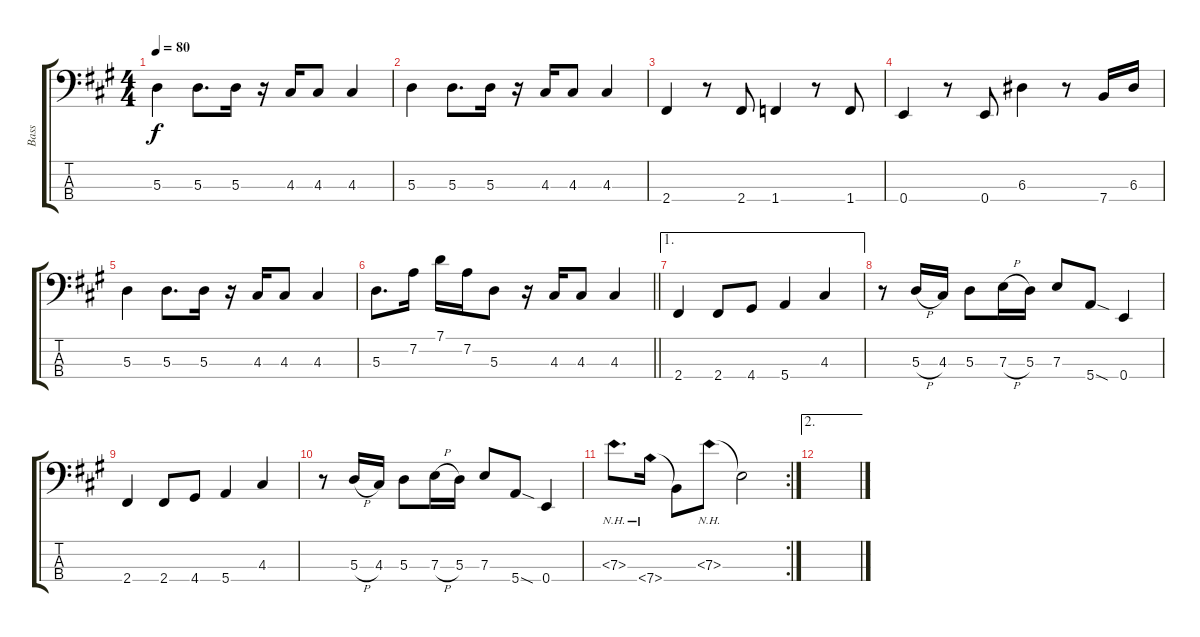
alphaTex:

\track ("Bass" "Bass") {instrument electricbassfinger}
\staff {score tabs}
\tuning (G2 D2 A1 E1) {hide}
\ts (4 4)
\tempo 80
\clef f4
\ks a
5.3.4{dy f} 5.3.8{d} 5.3.16 r.16 4.3.16 4.3.8 4.3.4 |
5.3.4 5.3.8{d} 5.3.16 r.16 4.3.16 4.3.8 4.3.4 |
2.4.4 r.8 2.4.8 1.4.4 r.8 1.4.8 |
0.4.4 r.8 0.4.8 6.3.4 r.8 7.4.16 6.3.16 |
5.3.4 5.3.8{d} 5.3.16 r.16 4.3.16 4.3.8 4.3.4 |
\barLineRight lightlight
5.3.8{d} 7.2.16 7.1.16 7.2.16 5.3.8 r.16 4.3.16 4.3.8 4.3.4 |
\ae 1
2.4.4 2.4.8 4.4.8 5.4.4 4.3.4 |
r.8 5.3{h}.16 4.3.16 5.3.8 7.3{h}.16 5.3.16 7.3.8 5.4{sod}.8 0.4.4 |
2.4.4 2.4.8 4.4.8 5.4.4 4.3.4 |
r.8 5.3{h}.16 4.3.16 5.3.8 7.3{h}.16 5.3.16 7.3.8 5.4{sod}.8 0.4.4 |
\rc 2
7.3{nh}.8{d} 7.4{nh}.16 7.4{t}.8 7.3{nh}.8 7.3{t}.2 |
\ae 2
